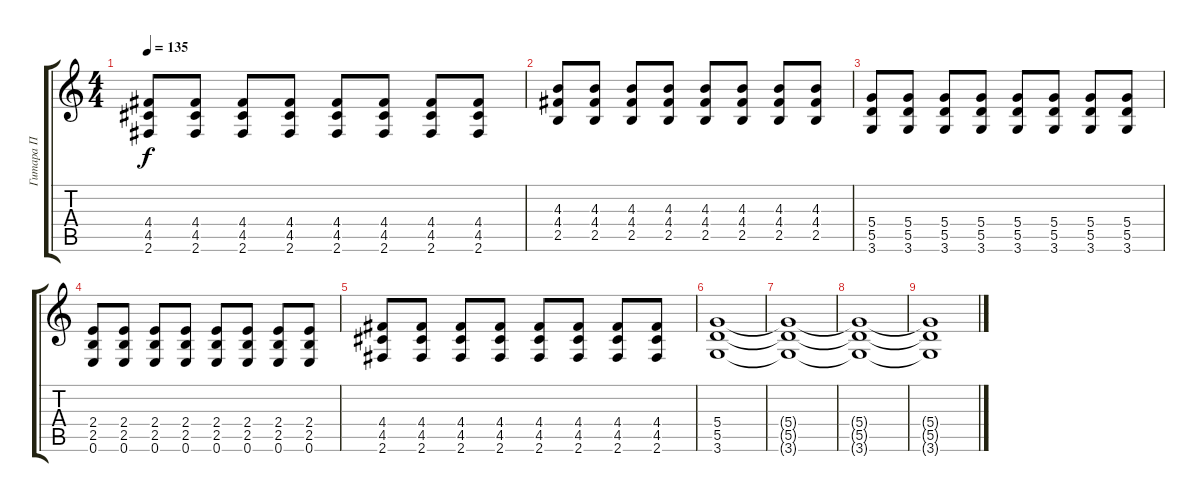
\track ("Гитара П" "Гитара П") {instrument overdrivenguitar}
\staff {score tabs}
\tuning (E4 B3 G3 D3 A2 E2) {hide}
\ts (4 4)
\tempo 135
\clef g2
\ks c
(4.4 4.5 2.6).8{dy f} (4.4 4.5 2.6).8 (4.4 4.5 2.6).8 (4.4 4.5 2.6).8 (4.4 4.5 2.6).8 (4.4 4.5 2.6).8 (4.4 4.5 2.6).8 (4.4 4.5 2.6).8 |
(4.3 4.4 2.5).8 (4.3 4.4 2.5).8 (4.3 4.4 2.5).8 (4.3 4.4 2.5).8 (4.3 4.4 2.5).8 (4.3 4.4 2.5).8 (4.3 4.4 2.5).8 (4.3 4.4 2.5).8 |
(5.4 5.5 3.6).8 (5.4 5.5 3.6).8 (5.4 5.5 3.6).8 (5.4 5.5 3.6).8 (5.4 5.5 3.6).8 (5.4 5.5 3.6).8 (5.4 5.5 3.6).8 (5.4 5.5 3.6).8 |
(2.4 2.5 0.6).8 (2.4 2.5 0.6).8 (2.4 2.5 0.6).8 (2.4 2.5 0.6).8 (2.4 2.5 0.6).8 (2.4 2.5 0.6).8 (2.4 2.5 0.6).8 (2.4 2.5 0.6).8 |
(4.4 4.5 2.6).8 (4.4 4.5 2.6).8 (4.4 4.5 2.6).8 (4.4 4.5 2.6).8 (4.4 4.5 2.6).8 (4.4 4.5 2.6).8 (4.4 4.5 2.6).8 (4.4 4.5 2.6).8 |
(5.4 5.5 3.6).1{volume 0} |
(5.4{t} 5.5{t} 3.6{t}).1 |
(5.4{t} 5.5{t} 3.6{t}).1 |
(5.4{t} 5.5{t} 3.6{t}).1
